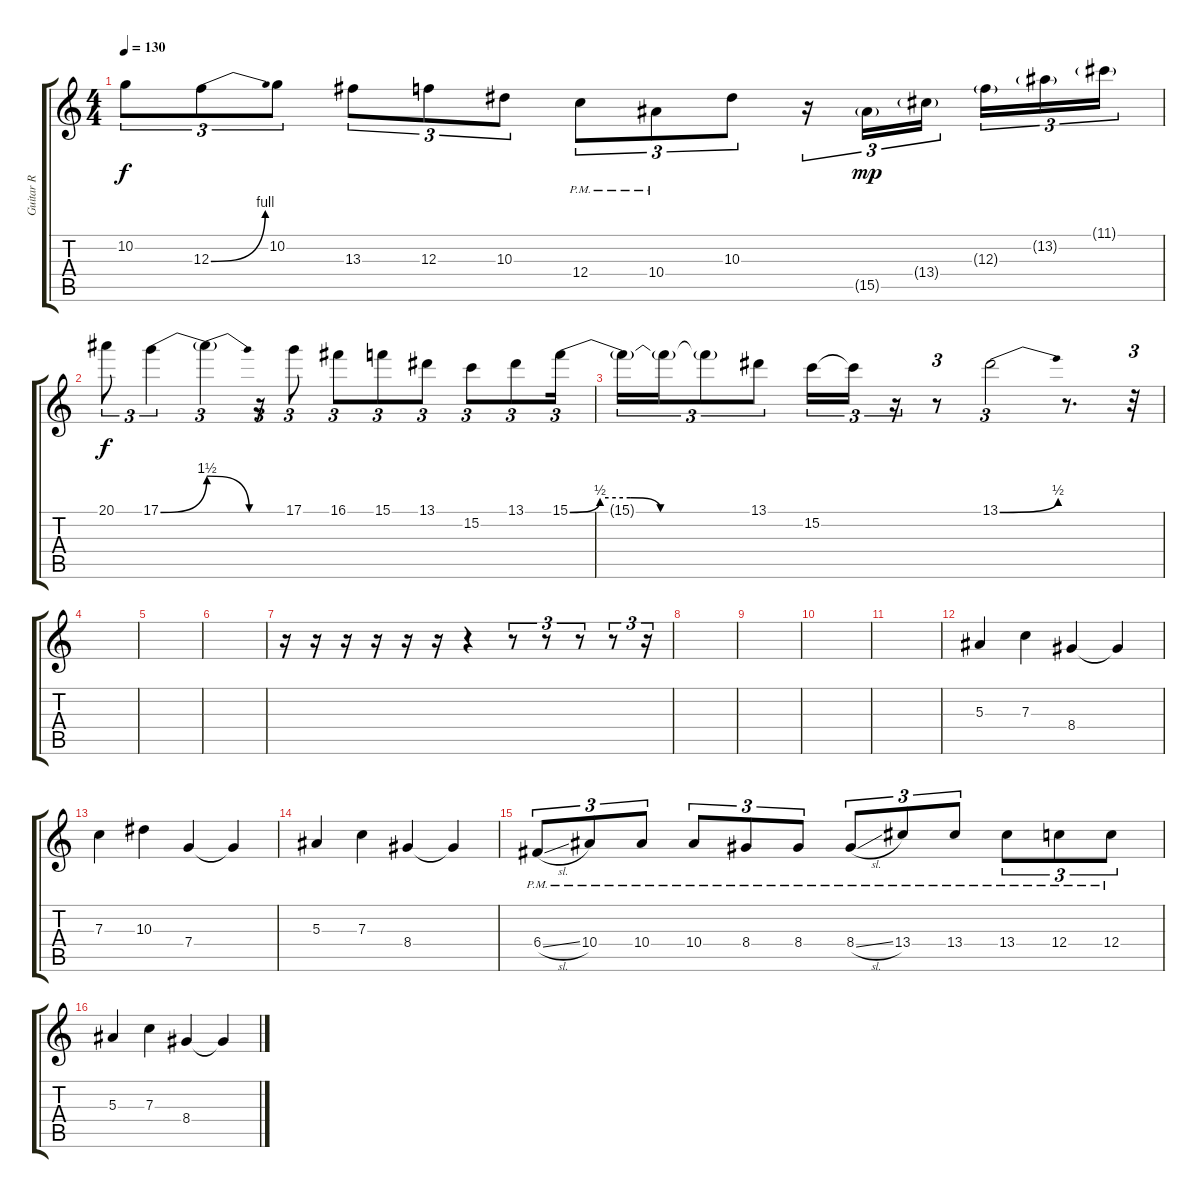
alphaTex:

\track ("Guitar R" "Guitar R") {instrument distortionguitar}
\staff {score tabs}
\tuning (D4 A3 F3 C3 G2 C2) {hide}
\ts (4 4)
\tempo 130
\clef g2
\ks c
10.2.8{tu (3 2) dy f} 12.3{be (bend 0 0 60 4)}.8{tu (3 2)} 10.2.8{tu (3 2)} 13.3.8{tu (3 2)} 12.3.8{tu (3 2)} 10.3.8{tu (3 2)} 12.4{pm}.8{tu (3 2)} 10.4{pm}.8{tu (3 2)} 10.3.8{tu (3 2)} r.16{tu (3 2)} 15.5{g}.16{tu (3 2) dy mp} 13.4{g}.16{tu (3 2) beam splitsecondary} 12.3{g}.16{tu (3 2)} 13.2{g}.16{tu (3 2)} 11.1{g}.16{tu (3 2)} |
20.1.8{tu (3 2) dy f} 17.1{be (bend 0 0 60 6)}.4{tu (3 2)} 17.1{be (release 0 6 60 0) t}.4{tu (3 2)} r.16{tu (3 2)} 17.1.8{tu (3 2)} 16.1.8{tu (3 2)} 15.1.8{tu (3 2)} 13.1.8{tu (3 2)} 15.2.8{tu (3 2)} 13.1.8{tu (3 2)} 15.1{be (custom 0 0 10 2 20 2 30 0 60 0)}.16{tu (3 2)} |
15.1{t}.16{tu (3 2)} 15.1{t}.16{tu (3 2)} 15.1{t}.8{tu (3 2)} 13.1.8{tu (3 2)} 15.2.16{tu (3 2)} 15.2{t}.16{tu (3 2)} r.16{tu (3 2)} r.8{tu (3 2)} 13.1{be (bend 0 0 60 2)}.2{tu (3 2)} r.8{d} r.32{tu (3 2)} |
|
|
|
r.16 r.16 r.16 r.16 r.16 r.16 r.4 r.8{tu (3 2)} r.8{tu (3 2)} r.8{tu (3 2)} r.8{tu (3 2)} r.16{tu (3 2)} |
|
|
|
|
5.3.4 7.3.4 8.4.4 8.4{t}.4 |
7.3.4 10.3.4 7.4.4 7.4{t}.4 |
5.3.4 7.3.4 8.4.4 8.4{t}.4 |
6.4{sl pm}.8{tu (3 2)} 10.4{pm}.8{tu (3 2)} 10.4{pm}.8{tu (3 2)} 10.4{pm}.8{tu (3 2)} 8.4{pm}.8{tu (3 2)} 8.4{pm}.8{tu (3 2)} 8.4{sl pm}.8{tu (3 2)} 13.4{pm}.8{tu (3 2)} 13.4{pm}.8{tu (3 2)} 13.4{pm}.8{tu (3 2)} 12.4{pm}.8{tu (3 2)} 12.4{pm}.8{tu (3 2)} |
5.3.4 7.3.4 8.4.4 8.4{t}.4
